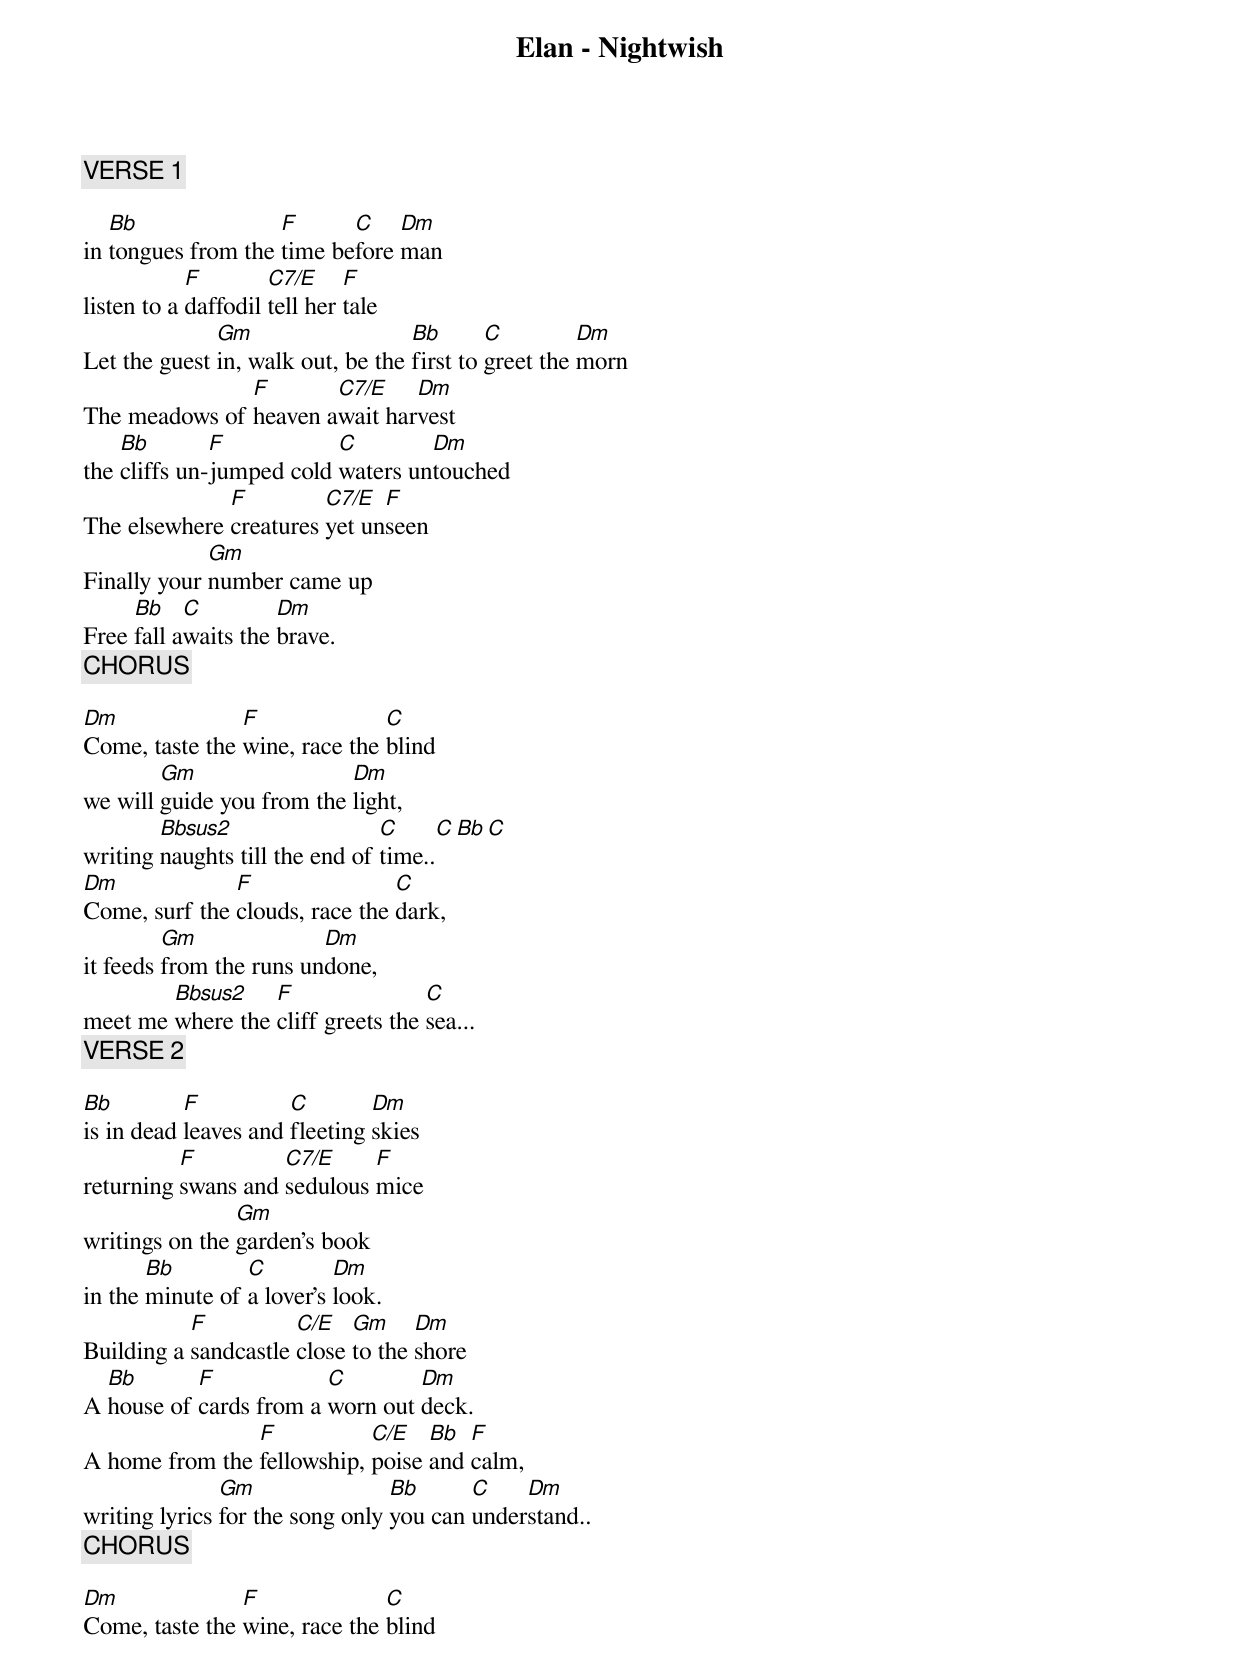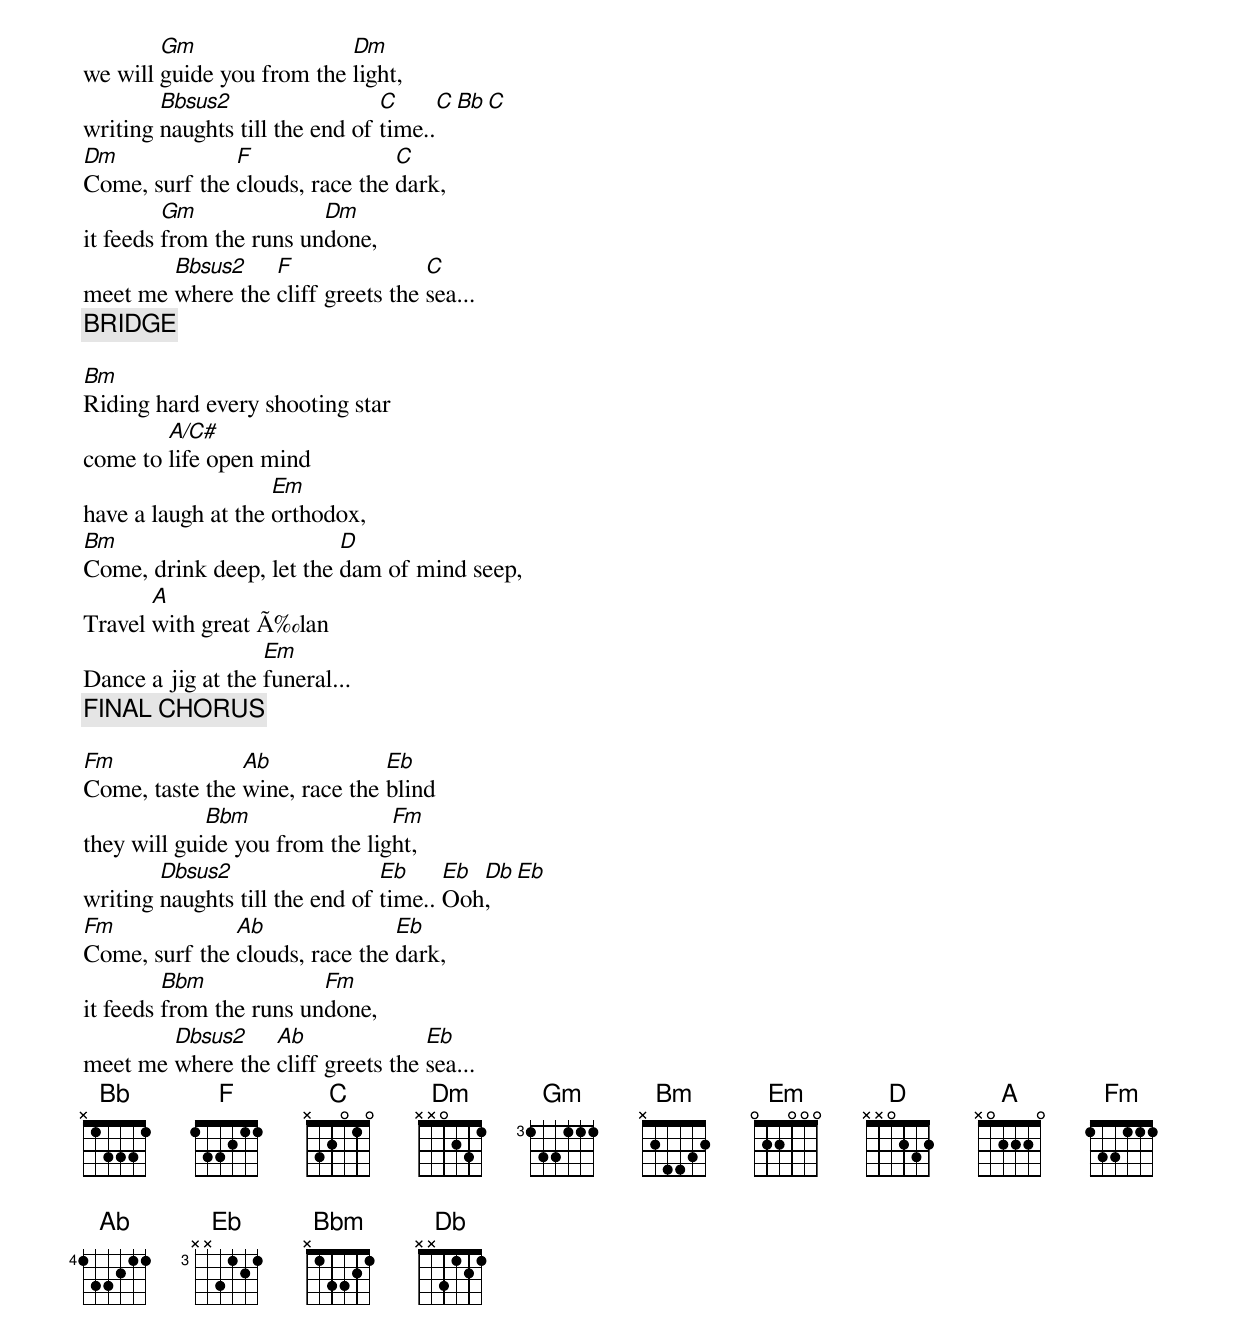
Elan - Nightwish
[VERSE 1]

   Bb               F      C    Dm
in tongues from the time before man
            F        C7/E     F
listen to a daffodil tell her tale
              Gm                   Bb       C         Dm
Let the guest in, walk out, be the first to greet the morn
               F       C7/E    Dm
The meadows of heaven await harvest
    Bb        F           C        Dm
the cliffs un-jumped cold waters untouched
              F         C7/E  F
The elsewhere creatures yet unseen
             Gm
Finally your number came up
     Bb    C         Dm
Free fall awaits the brave.
[CHORUS]

Dm              F              C
Come, taste the wine, race the blind
        Gm                 Dm
we will guide you from the light,
        Bbsus2                  C     C Bb C
writing naughts till the end of time..
Dm             F                C
Come, surf the clouds, race the dark,
         Gm              Dm
it feeds from the runs undone,
        Bbsus2    F                C
meet me where the cliff greets the sea...
[VERSE 2]

Bb         F          C        Dm
is in dead leaves and fleeting skies
          F         C7/E     F
returning swans and sedulous mice
                Gm
writings on the garden's book
       Bb        C         Dm
in the minute of a lover's look.
           F          C/E   Gm     Dm
Building a sandcastle close to the shore
  Bb       F            C        Dm
A house of cards from a worn out deck.
                F           C/E   Bb  F
A home from the fellowship, poise and calm,
               Gm                Bb      C    Dm
writing lyrics for the song only you can understand..
[CHORUS]

Dm              F              C
Come, taste the wine, race the blind
        Gm                 Dm
we will guide you from the light,
        Bbsus2                  C     C Bb C
writing naughts till the end of time..
Dm             F                C
Come, surf the clouds, race the dark,
         Gm              Dm
it feeds from the runs undone,
        Bbsus2    F                C
meet me where the cliff greets the sea...
[BRIDGE]

Bm
Riding hard every shooting star
        A/C#
come to life open mind
                    Em
have a laugh at the orthodox,
Bm                        D
Come, drink deep, let the dam of mind seep,
       A
Travel with great Ã‰lan
                   Em
Dance a jig at the funeral...
[FINAL CHORUS]

Fm              Ab             Eb
Come, taste the wine, race the blind
             Bbm                Fm
they will guide you from the light,
        Dbsus2                  Eb     Eb Db Eb
writing naughts till the end of time.. Ooh,
Fm             Ab               Eb
Come, surf the clouds, race the dark,
         Bbm             Fm
it feeds from the runs undone,
        Dbsus2    Ab               Eb
meet me where the cliff greets the sea...
